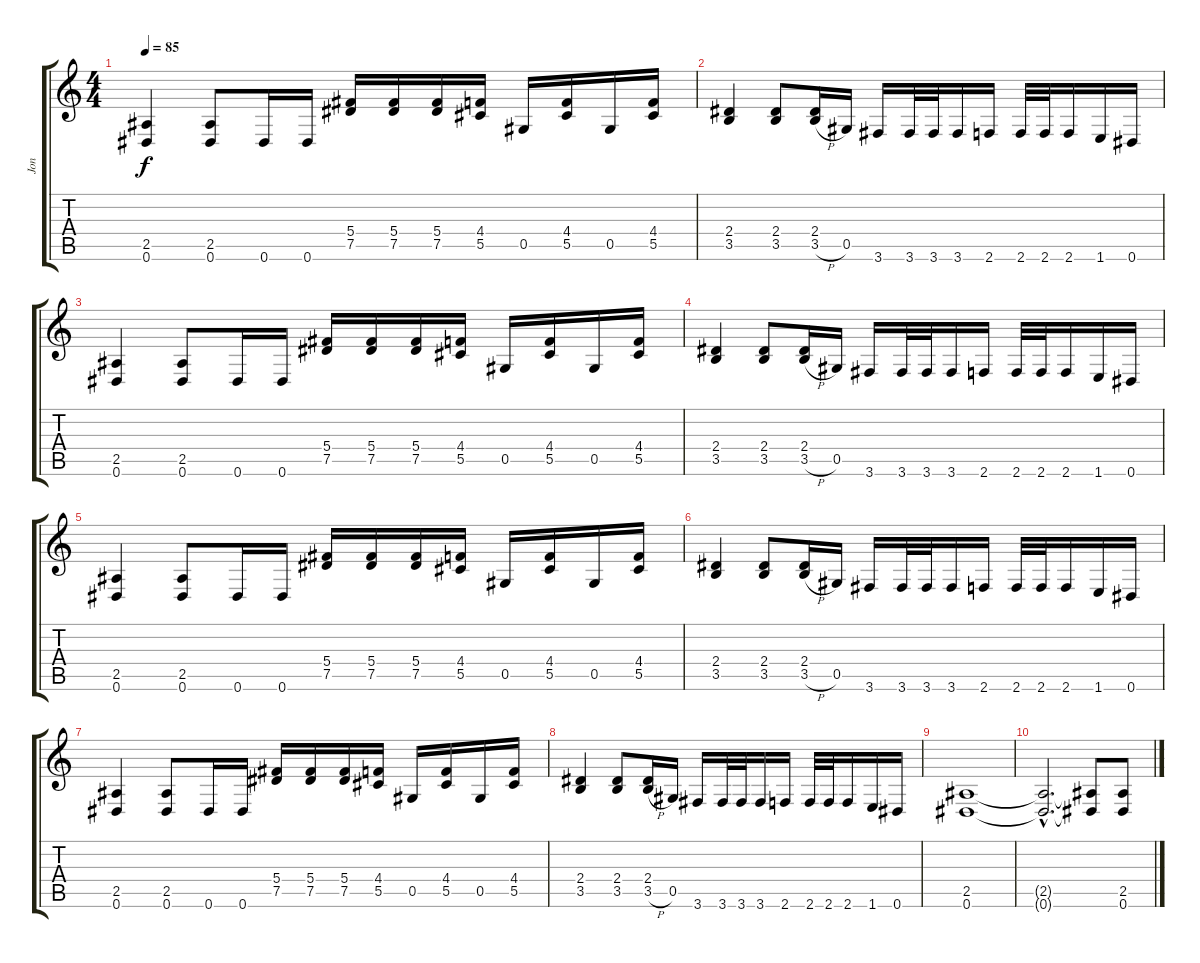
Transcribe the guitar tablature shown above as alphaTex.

\track ("Jon" "Jon") {instrument distortionguitar}
\staff {score tabs}
\tuning (Eb4 Bb3 Gb3 Db3 Ab2 Eb2) {hide}
\ts (4 4)
\tempo 85
\clef g2
\ks c
(2.5 0.6).4{dy f} (2.5 0.6).8 0.6.16 0.6.16 (5.4 7.5).16 (5.4 7.5).16 (5.4 7.5).16 (4.4 5.5).16 0.5.16 (4.4 5.5).16 0.5.16 (4.4 5.5).16 |
(2.4 3.5).4 (2.4 3.5).8 (2.4 3.5{h}).16 0.5.16 3.6.16 3.6.32 3.6.32 3.6.16 2.6.16 2.6.32 2.6.32 2.6.16 1.6.16 0.6.16 |
(2.5 0.6).4 (2.5 0.6).8 0.6.16 0.6.16 (5.4 7.5).16 (5.4 7.5).16 (5.4 7.5).16 (4.4 5.5).16 0.5.16 (4.4 5.5).16 0.5.16 (4.4 5.5).16 |
(2.4 3.5).4 (2.4 3.5).8 (2.4 3.5{h}).16 0.5.16 3.6.16 3.6.32 3.6.32 3.6.16 2.6.16 2.6.32 2.6.32 2.6.16 1.6.16 0.6.16 |
(2.5 0.6).4 (2.5 0.6).8 0.6.16 0.6.16 (5.4 7.5).16 (5.4 7.5).16 (5.4 7.5).16 (4.4 5.5).16 0.5.16 (4.4 5.5).16 0.5.16 (4.4 5.5).16 |
(2.4 3.5).4 (2.4 3.5).8 (2.4 3.5{h}).16 0.5.16 3.6.16 3.6.32 3.6.32 3.6.16 2.6.16 2.6.32 2.6.32 2.6.16 1.6.16 0.6.16 |
(2.5 0.6).4 (2.5 0.6).8 0.6.16 0.6.16 (5.4 7.5).16 (5.4 7.5).16 (5.4 7.5).16 (4.4 5.5).16 0.5.16 (4.4 5.5).16 0.5.16 (4.4 5.5).16 |
(2.4 3.5).4 (2.4 3.5).8 (2.4 3.5{h}).16 0.5.16 3.6.16 3.6.32 3.6.32 3.6.16 2.6.16 2.6.32 2.6.32 2.6.16 1.6.16 0.6.16 |
(2.5 0.6).1 |
(2.5{hac t} 0.6{hac t}).2{d} (2.5{t} 0.6{t}).8 (2.5 0.6).8
